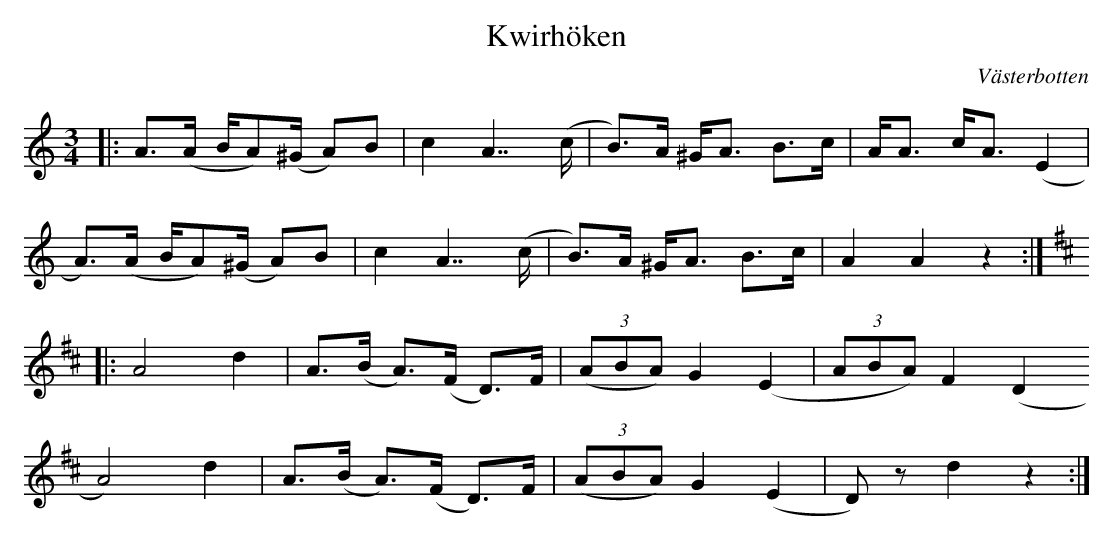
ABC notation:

X:1
T:Kwirhöken
O:Västerbotten
M:3/4
L:1/8
K:Am
|: A>(A B/A)(^G/ A)B | c2 A7/(c/ | B)>A ^G<A B>c | A<A c<A (E2 |
A)>(A B/A)(^G/ A)B | c2 A7/(c/ | B)>A ^G<A B>c | A2 A2 z2 :|
K:D
|:A4 d2 | A>(B A)>(F D)>F | (3 (ABA) G2 (E2 | (3 ABA) F2 (D2
A4) d2 | A>(B A)>(F D)>F | (3 (ABA) G2 (E2 | D)z d2 z2 :|
